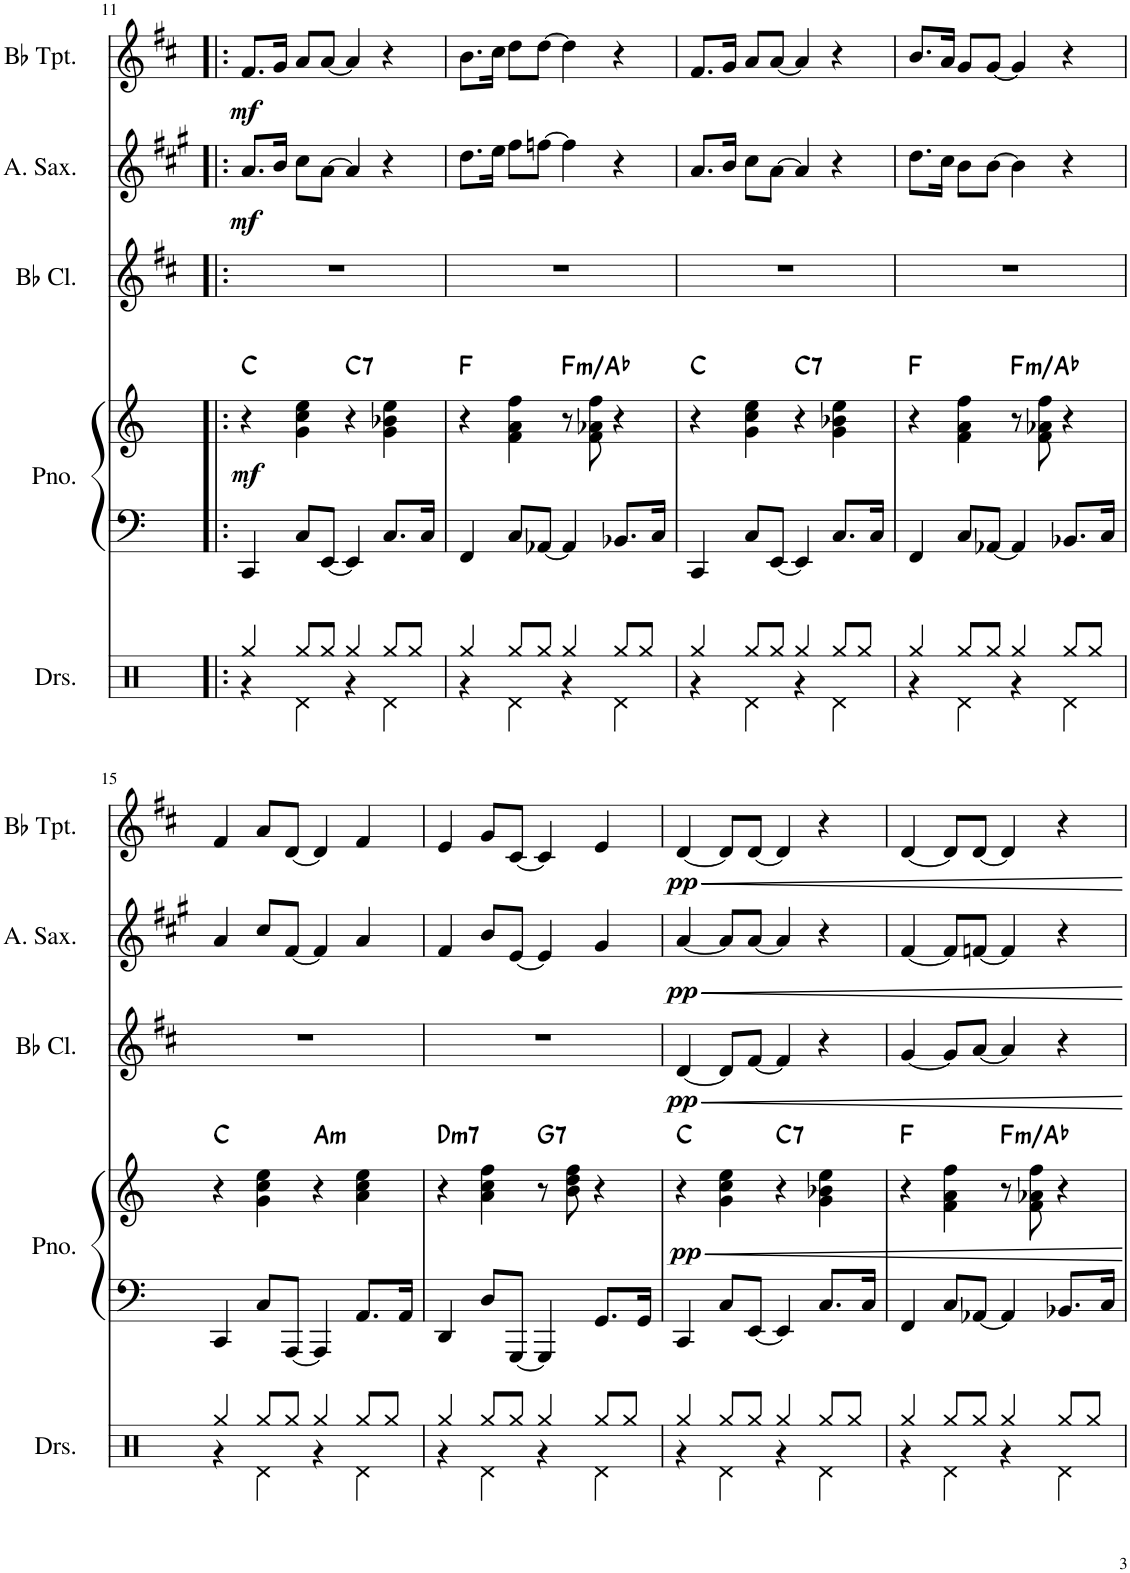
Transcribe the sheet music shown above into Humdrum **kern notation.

**kern	**kern	**kern	**dynam	**harte	**kern	**dynam	**kern	**dynam	**kern	**dynam
*part5	*part4	*part4	*part4	*part4	*part3	*part3	*part2	*part2	*part1	*part1
*staff6	*staff5	*staff4	*staff4/5	*	*staff3	*staff3	*staff2	*staff2	*staff1	*staff1
*I"Drumset	*I"Piano	*	*	*	*I"Bb Clarinet	*	*I"Alto Saxophone	*	*I"Bb Trumpet	*
*I'Drs.	*I'Pno.	*	*	*	*I'Bb Cl.	*	*I'A. Sax.	*	*I'Bb Tpt.	*
!!LO:PB:g=z
*clefX	*clefF4	*clefG2	*	*	*clefG2	*	*clefG2	*	*clefG2	*
*	*	*	*	*	*Trd1c2	*	*Trd5c9	*	*Trd1c2	*
*k[]	*k[]	*k[]	*	*	*k[f#c#]	*	*k[f#c#g#]	*	*k[f#c#]	*
*M4/4	*M4/4	*M4/4	*	*	*M4/4	*	*M4/4	*	*M4/4	*
=11!|:	=11!|:	=11!|:	=11!|:	=11!|:	=11!|:	=11!|:	=11!|:	=11!|:	=11!|:	=11!|:
*^	*	*	*	*	*	*	*	*	*	*
!	!	!	!	!LO:DY:b	!	!	!	!	!LO:DY:b	!	!LO:DY:b
4Rgg/	4r	4CC/	4r	mf	C:maj	1r	.	8.a/L	mf	8.f#/L	mf
.	.	.	.	.	.	.	.	16b/Jk	.	16g/Jk	.
8Rgg/L	4Rd\	8C/L	4g\ 4cc\ 4ee\	.	.	.	.	8cc#\L	.	8a/L	.
8Rgg/J	.	[8EE/J	.	.	.	.	.	[8a\J	.	[8a/J	.
!	!	!	!	!	!LO:H:kt=7	!	!	!	!	!	!
4Rgg/	4r	4EE/]	4r	.	C:7	.	.	4a/]	.	4a/]	.
8Rgg/L	4Rd\	8.C/L	4g\ 4b-X\ 4ee\	.	.	.	.	4r	.	4r	.
8Rgg/J	.	.	.	.	.	.	.	.	.	.	.
.	.	16C/Jk	.	.	.	.	.	.	.	.	.
=12	=12	=12	=12	=12	=12	=12	=12	=12	=12	=12	=12
4Rgg/	4r	4FF/	4r	.	F:maj	1r	.	8.dd\L	.	8.b\L	.
.	.	.	.	.	.	.	.	16ee\Jk	.	16cc#\Jk	.
8Rgg/L	4Rd\	8C/L	4f\ 4a\ 4ff\	.	.	.	.	8ff#\L	.	8dd\L	.
8Rgg/J	.	[8AA-X/J	.	.	.	.	.	[8ffn\J	.	[8dd\J	.
!	!	!	!	!	!LO:H:kt=m	!	!	!	!	!	!
4Rgg/	4r	4AA-/]	8r	.	F:min/b3	.	.	4ff\]	.	4dd\]	.
.	.	.	8f\ 8a-X\ 8ff\	.	.	.	.	.	.	.	.
8Rgg/L	4Rd\	8.BB-X/L	4r	.	.	.	.	4r	.	4r	.
8Rgg/J	.	.	.	.	.	.	.	.	.	.	.
.	.	16C/Jk	.	.	.	.	.	.	.	.	.
=13	=13	=13	=13	=13	=13	=13	=13	=13	=13	=13	=13
4Rgg/	4r	4CC/	4r	.	C:maj	1r	.	8.a/L	.	8.f#/L	.
.	.	.	.	.	.	.	.	16b/Jk	.	16g/Jk	.
8Rgg/L	4Rd\	8C/L	4g\ 4cc\ 4ee\	.	.	.	.	8cc#\L	.	8a/L	.
8Rgg/J	.	[8EE/J	.	.	.	.	.	[8a\J	.	[8a/J	.
!	!	!	!	!	!LO:H:kt=7	!	!	!	!	!	!
4Rgg/	4r	4EE/]	4r	.	C:7	.	.	4a/]	.	4a/]	.
8Rgg/L	4Rd\	8.C/L	4g\ 4b-X\ 4ee\	.	.	.	.	4r	.	4r	.
8Rgg/J	.	.	.	.	.	.	.	.	.	.	.
.	.	16C/Jk	.	.	.	.	.	.	.	.	.
=14	=14	=14	=14	=14	=14	=14	=14	=14	=14	=14	=14
4Rgg/	4r	4FF/	4r	.	F:maj	1r	.	8.dd\L	.	8.b/L	.
.	.	.	.	.	.	.	.	16cc#\Jk	.	16a/Jk	.
8Rgg/L	4Rd\	8C/L	4f\ 4a\ 4ff\	.	.	.	.	8b\L	.	8g/L	.
8Rgg/J	.	[8AA-X/J	.	.	.	.	.	[8b\J	.	[8g/J	.
!	!	!	!	!	!LO:H:kt=m	!	!	!	!	!	!
4Rgg/	4r	4AA-/]	8r	.	F:min/b3	.	.	4b\]	.	4g/]	.
.	.	.	8f\ 8a-X\ 8ff\	.	.	.	.	.	.	.	.
8Rgg/L	4Rd\	8.BB-X/L	4r	.	.	.	.	4r	.	4r	.
8Rgg/J	.	.	.	.	.	.	.	.	.	.	.
.	.	16C/Jk	.	.	.	.	.	.	.	.	.
!!LO:LB:g=z
=15	=15	=15	=15	=15	=15	=15	=15	=15	=15	=15	=15
4Rgg/	4r	4CC/	4r	.	C:maj	1r	.	4a/	.	4f#/	.
8Rgg/L	4Rd\	8C/L	4g\ 4cc\ 4ee\	.	.	.	.	8cc#/L	.	8a/L	.
8Rgg/J	.	[8AAA/J	.	.	.	.	.	[8f#/J	.	[8d/J	.
!	!	!	!	!	!LO:H:kt=m	!	!	!	!	!	!
4Rgg/	4r	4AAA/]	4r	.	A:min	.	.	4f#/]	.	4d/]	.
8Rgg/L	4Rd\	8.AA/L	4a\ 4cc\ 4ee\	.	.	.	.	4a/	.	4f#/	.
8Rgg/J	.	.	.	.	.	.	.	.	.	.	.
.	.	16AA/Jk	.	.	.	.	.	.	.	.	.
=16	=16	=16	=16	=16	=16	=16	=16	=16	=16	=16	=16
!	!	!	!	!	!LO:H:kt=m7	!	!	!	!	!	!
4Rgg/	4r	4DD/	4r	.	D:min7	1r	.	4f#/	.	4e/	.
8Rgg/L	4Rd\	8D/L	4a\ 4cc\ 4ff\	.	.	.	.	8b/L	.	8g/L	.
8Rgg/J	.	[8GGG/J	.	.	.	.	.	[8e/J	.	[8c#/J	.
!	!	!	!	!	!LO:H:kt=7	!	!	!	!	!	!
4Rgg/	4r	4GGG/]	8r	.	G:7	.	.	4e/]	.	4c#/]	.
.	.	.	8b\ 8dd\ 8ff\	.	.	.	.	.	.	.	.
8Rgg/L	4Rd\	8.GG/L	4r	.	.	.	.	4g#/	.	4e/	.
8Rgg/J	.	.	.	.	.	.	.	.	.	.	.
.	.	16GG/Jk	.	.	.	.	.	.	.	.	.
=17	=17	=17	=17	=17	=17	=17	=17	=17	=17	=17	=17
!	!	!	!	!LO:DY:b	!	!	!LO:DY:b	!	!LO:DY:b	!	!LO:DY:b
4Rgg/	4r	4CC/	4r	pp	C:maj	[4d/	pp	[4a/	pp	[4d/	pp
8Rgg/L	4Rd\	8C/L	4g\ 4cc\ 4ee\	.	.	8d/L]	.	8a/L]	.	8d/L]	.
8Rgg/J	.	[8EE/J	.	.	.	[8f#/J	.	[8a/J	.	[8d/J	.
!	!	!	!	!	!LO:H:kt=7	!	!	!	!	!	!
4Rgg/	4r	4EE/]	4r	.	C:7	4f#/]	.	4a/]	.	4d/]	.
8Rgg/L	4Rd\	8.C/L	4g\ 4b-X\ 4ee\	.	.	4r	.	4r	.	4r	.
8Rgg/J	.	.	.	.	.	.	.	.	.	.	.
.	.	16C/Jk	.	.	.	.	.	.	.	.	.
=18	=18	=18	=18	=18	=18	=18	=18	=18	=18	=18	=18
4Rgg/	4r	4FF/	4r	.	F:maj	[4g/	.	[4f#/	.	[4d/	.
8Rgg/L	4Rd\	8C/L	4f\ 4a\ 4ff\	.	.	8g/L]	.	8f#/L]	.	8d/L]	.
8Rgg/J	.	[8AA-X/J	.	.	.	[8a/J	.	[8fn/J	.	[8d/J	.
!	!	!	!	!	!LO:H:kt=m	!	!	!	!	!	!
4Rgg/	4r	4AA-/]	8r	.	F:min/b3	4a/]	.	4f/]	.	4d/]	.
.	.	.	8f\ 8a-X\ 8ff\	.	.	.	.	.	.	.	.
8Rgg/L	4Rd\	8.BB-X/L	4r	.	.	4r	.	4r	.	4r	.
8Rgg/J	.	.	.	.	.	.	.	.	.	.	.
.	.	16C/Jk	.	.	.	.	.	.	.	.	.
*v	*v	*	*	*	*	*	*	*	*	*	*
=	=	=	=	=	=	=	=	=	=	=
*-	*-	*-	*-	*-	*-	*-	*-	*-	*-	*-
